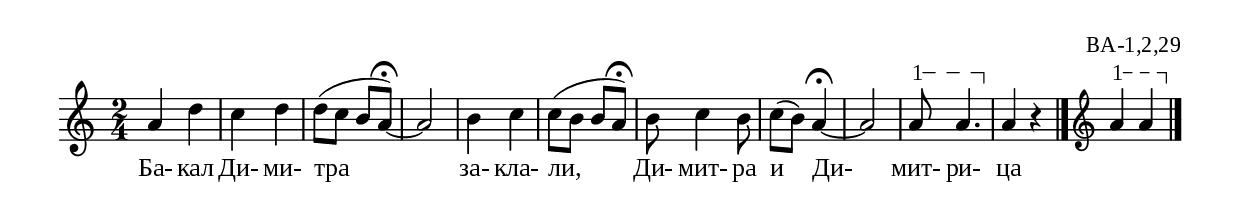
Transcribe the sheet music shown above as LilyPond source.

%{
BA_1_2_29
%}

\include "td-preamble.ly"

\score {
\relative c'' {
%% \tempo 4 = 152
  \time 2/4
a4 d | c d | d8( c b8 a~\fermata) | a2 | b4 c | c8( b b a\fermata) | b8 c4 b8 | 
c8( b) a4~\fermata | a2 | 
\varA
a8\startTextSpan a4.\stopTextSpan | 
a4 r4 
 \bar "|." 
\endm
\varA
a4\startTextSpan a\stopTextSpan  
\bar "|." 
}
\addlyrics { Ба- кал Ди- ми- тра за- кла- ли, Ди- мит- ра и Ди- мит- ри- ца }
%
\layout {
  indent = #0
  line-width = 190\mm
  ragged-right=##f
}
%
\midi { 
	\context {
		\Score
		tempoWholesPerMinute = #(ly:make-moment 152 4)
		}
	}
}
%
\header{
  opus = "ВА-1,2,29"
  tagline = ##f
}


